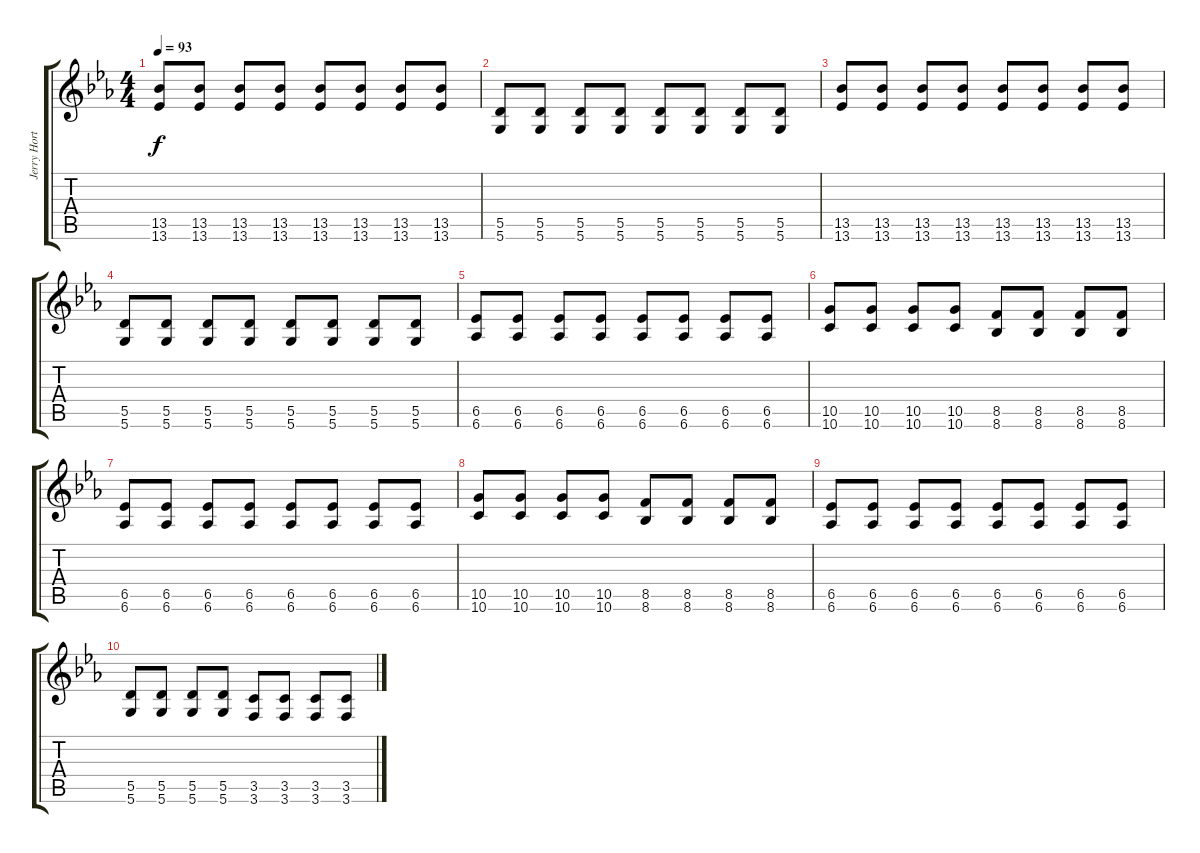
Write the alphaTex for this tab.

\track ("Jerry Horton (Guitar 1)" "Jerry Hort") {instrument distortionguitar}
\staff {score tabs}
\tuning (E4 B3 G3 D3 A2 D2) {hide}
\ts (4 4)
\tempo 93
\clef g2
\ks cminor
(13.5 13.6).8{dy f} (13.5 13.6).8 (13.5 13.6).8 (13.5 13.6).8 (13.5 13.6).8 (13.5 13.6).8 (13.5 13.6).8 (13.5 13.6).8 |
(5.5 5.6).8 (5.5 5.6).8 (5.5 5.6).8 (5.5 5.6).8 (5.5 5.6).8 (5.5 5.6).8 (5.5 5.6).8 (5.5 5.6).8 |
(13.5 13.6).8 (13.5 13.6).8 (13.5 13.6).8 (13.5 13.6).8 (13.5 13.6).8 (13.5 13.6).8 (13.5 13.6).8 (13.5 13.6).8 |
(5.5 5.6).8 (5.5 5.6).8 (5.5 5.6).8 (5.5 5.6).8 (5.5 5.6).8 (5.5 5.6).8 (5.5 5.6).8 (5.5 5.6).8 |
(6.5 6.6).8 (6.5 6.6).8 (6.5 6.6).8 (6.5 6.6).8 (6.5 6.6).8 (6.5 6.6).8 (6.5 6.6).8 (6.5 6.6).8 |
(10.5 10.6).8 (10.5 10.6).8 (10.5 10.6).8 (10.5 10.6).8 (8.5 8.6).8 (8.5 8.6).8 (8.5 8.6).8 (8.5 8.6).8 |
(6.5 6.6).8 (6.5 6.6).8 (6.5 6.6).8 (6.5 6.6).8 (6.5 6.6).8 (6.5 6.6).8 (6.5 6.6).8 (6.5 6.6).8 |
(10.5 10.6).8 (10.5 10.6).8 (10.5 10.6).8 (10.5 10.6).8 (8.5 8.6).8 (8.5 8.6).8 (8.5 8.6).8 (8.5 8.6).8 |
(6.5 6.6).8 (6.5 6.6).8 (6.5 6.6).8 (6.5 6.6).8 (6.5 6.6).8 (6.5 6.6).8 (6.5 6.6).8 (6.5 6.6).8 |
(5.5 5.6).8 (5.5 5.6).8 (5.5 5.6).8 (5.5 5.6).8 (3.5 3.6).8 (3.5 3.6).8 (3.5 3.6).8 (3.5 3.6).8
